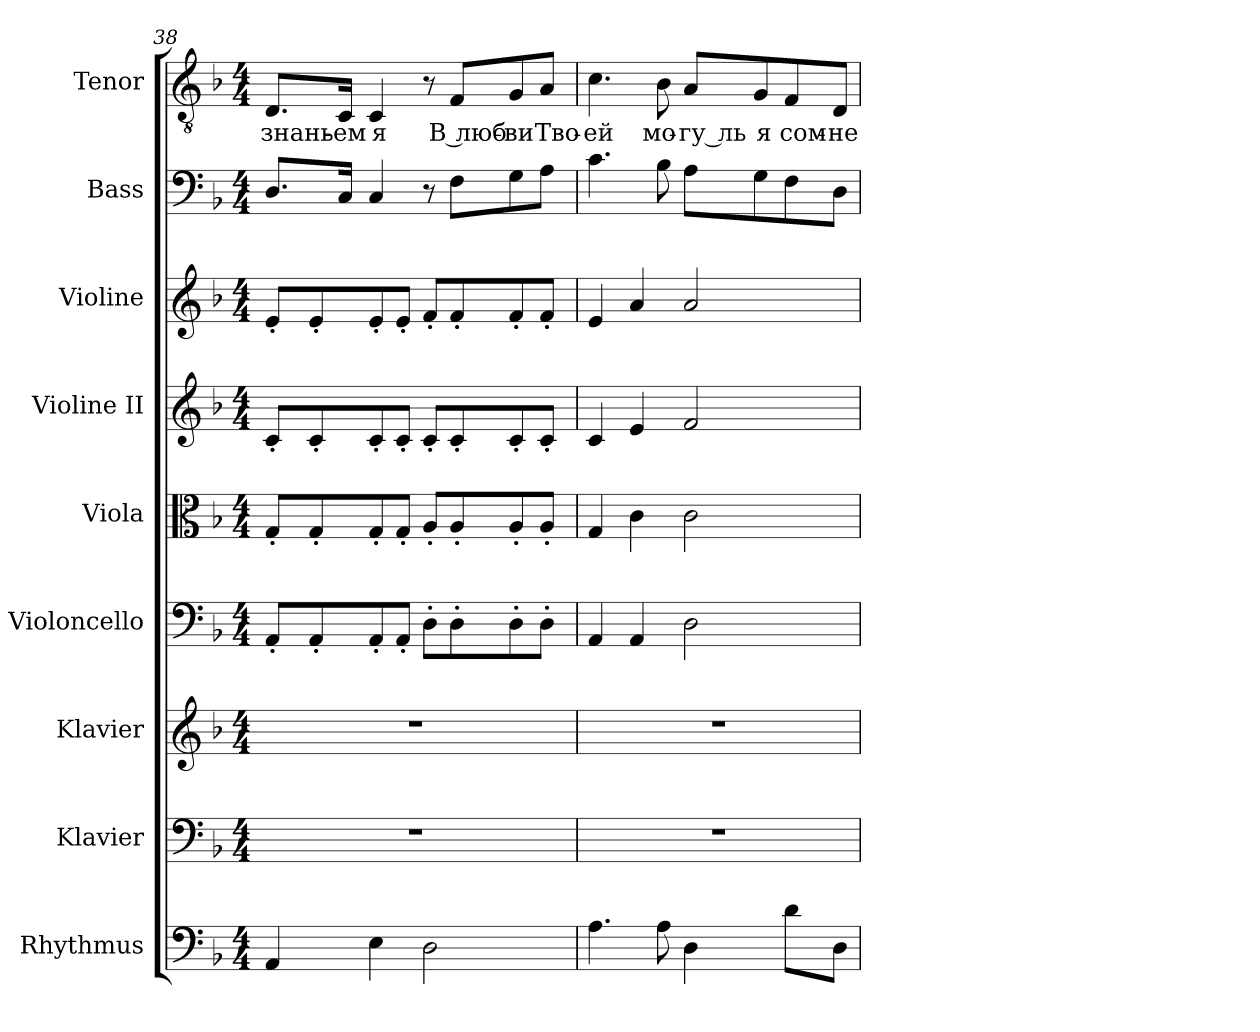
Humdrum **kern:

**kern	**kern	**kern	**kern	**kern	**kern	**kern	**kern	**kern	**text
*part9	*part8	*part7	*part6	*part5	*part4	*part3	*part2	*part1	*part1
*staff9	*staff8	*staff7	*staff6	*staff5	*staff4	*staff3	*staff2	*staff1	*staff1
*I"Rhythmus	*I"Klavier	*I"Klavier	*I"Violoncello	*I"Viola	*I"Violine II	*I"Violine	*I"Bass	*I"Tenor	*
*I'Rhy.	*I'Kla.	*I'Kla.	*I'Vc.	*I'Vla	*I'Vl.II	*I'Vln	*I'B.	*I'T.	*
*clefF4	*clefF4	*clefG2	*clefF4	*clefC3	*clefG2	*clefG2	*clefF4	*clefGv2	*
*ITrd7c12	*	*	*	*	*	*	*	*ITrd7c12	*
*k[b-]	*k[b-]	*k[b-]	*k[b-]	*k[b-]	*k[b-]	*k[b-]	*k[b-]	*k[b-]	*
*F:	*F:	*F:	*F:	*F:	*F:	*F:	*F:	*F:	*
*M4/4	*M4/4	*M4/4	*M4/4	*M4/4	*M4/4	*M4/4	*M4/4	*M4/4	*
=38	=38	=38	=38	=38	=38	=38	=38	=38	=38
!	!	!	!	!	!	!	!	!	!LO:LY:b:color=#000000
4AAAi/	1r	1r	8AA'i/L	8G'i/L	8c'i/L	8e'i/L	8.Di/L	8.DDi/L	знань-
.	.	.	8AA'i/	8G'i/	8c'i/	8e'i/	.	.	.
!	!	!	!	!	!	!	!	!	!LO:LY:b:color=#000000
.	.	.	.	.	.	.	16Ci/Jk	16CCi/Jk	-ем
!	!	!	!	!	!	!	!	!	!LO:LY:b:color=#000000
4EEi\	.	.	8AA'i/	8G'i/	8c'i/	8e'i/	4Ci/	4CCi/	я
.	.	.	8AA'i/J	8G'i/J	8c'i/J	8e'i/J	.	.	.
2DDi\	.	.	8D'i\L	8A'i/L	8c'i/L	8f'i/L	8r	8r	.
!	!	!	!	!	!	!	!	!	!LO:LY:b:color=#000000
.	.	.	8D'i\	8A'i/	8c'i/	8f'i/	8Fi\L	8FFi/L	В люб-
!	!	!	!	!	!	!	!	!	!LO:LY:b:color=#000000
.	.	.	8D'i\	8A'i/	8c'i/	8f'i/	8Gi\	8GGi/	-ви
!	!	!	!	!	!	!	!	!	!LO:LY:b:color=#000000
.	.	.	8D'i\J	8A'i/J	8c'i/J	8f'i/J	8Ai\J	8AAi/J	Тво-
=39	=39	=39	=39	=39	=39	=39	=39	=39	=39
!	!	!	!	!	!	!	!	!	!LO:LY:b:color=#000000
4.AAi\	1r	1r	4AAi/	4Gi/	4ci/	4ei/	4.ci\	4.Ci\	-ей
.	.	.	4AAi/	4ci\	4ei/	4ai/	.	.	.
!	!	!	!	!	!	!	!	!	!LO:LY:b:color=#000000
8AAi\	.	.	.	.	.	.	8B-i\	8BB-i\	мо-
!	!	!	!	!	!	!	!	!	!LO:LY:b:color=#000000
4DDi\	.	.	2Di\	2ci\	2fi/	2ai/	8Ai\L	8AAi/L	-гу ль
!	!	!	!	!	!	!	!	!	!LO:LY:b:color=#000000
.	.	.	.	.	.	.	8Gi\	8GGi/	я
!	!	!	!	!	!	!	!	!	!LO:LY:b:color=#000000
8Di\L	.	.	.	.	.	.	8Fi\	8FFi/	сом-
!	!	!	!	!	!	!	!	!	!LO:LY:b:color=#000000
8DDi\J	.	.	.	.	.	.	8Di\J	8DDi/J	-не
=	=	=	=	=	=	=	=	=	=
*-	*-	*-	*-	*-	*-	*-	*-	*-	*-
